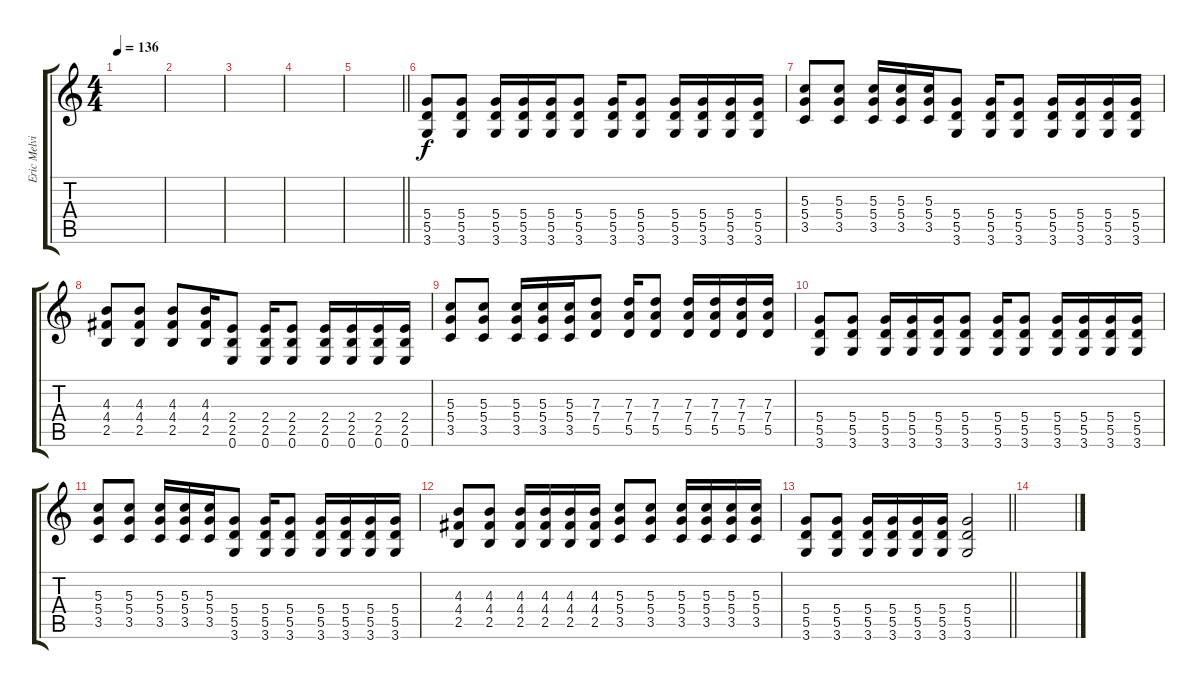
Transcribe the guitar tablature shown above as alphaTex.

\track ("Eric Melvin" "Eric Melvi") {instrument acousticguitarsteel}
\staff {score tabs}
\tuning (E4 B3 G3 D3 A2 E2) {hide}
\ts (4 4)
\tempo 136
\clef g2
\ks c
|
|
|
|
\barLineRight lightlight
|
\section ("" "")
(5.4 5.5 3.6).8{volume 10} (5.4 5.5 3.6).8 (5.4 5.5 3.6).16 (5.4 5.5 3.6).16 (5.4 5.5 3.6).16 (5.4 5.5 3.6).8 (5.4 5.5 3.6).16 (5.4 5.5 3.6).8 (5.4 5.5 3.6).16 (5.4 5.5 3.6).16 (5.4 5.5 3.6).16 (5.4 5.5 3.6).16 |
(5.3 5.4 3.5).8 (5.3 5.4 3.5).8 (5.3 5.4 3.5).16 (5.3 5.4 3.5).16 (5.3 5.4 3.5).16 (5.4 5.5 3.6).8 (5.4 5.5 3.6).16 (5.4 5.5 3.6).8 (5.4 5.5 3.6).16 (5.4 5.5 3.6).16 (5.4 5.5 3.6).16 (5.4 5.5 3.6).16 |
(4.3 4.4 2.5).8 (4.3 4.4 2.5).8 (4.3 4.4 2.5).8 (4.3 4.4 2.5).16 (2.4 2.5 0.6).8 (2.4 2.5 0.6).16 (2.4 2.5 0.6).8 (2.4 2.5 0.6).16 (2.4 2.5 0.6).16 (2.4 2.5 0.6).16 (2.4 2.5 0.6).16 |
(5.3 5.4 3.5).8 (5.3 5.4 3.5).8 (5.3 5.4 3.5).16 (5.3 5.4 3.5).16 (5.3 5.4 3.5).16 (7.3 7.4 5.5).8 (7.3 7.4 5.5).16 (7.3 7.4 5.5).8 (7.3 7.4 5.5).16 (7.3 7.4 5.5).16 (7.3 7.4 5.5).16 (7.3 7.4 5.5).16 |
(5.4 5.5 3.6).8 (5.4 5.5 3.6).8 (5.4 5.5 3.6).16 (5.4 5.5 3.6).16 (5.4 5.5 3.6).16 (5.4 5.5 3.6).8 (5.4 5.5 3.6).16 (5.4 5.5 3.6).8 (5.4 5.5 3.6).16 (5.4 5.5 3.6).16 (5.4 5.5 3.6).16 (5.4 5.5 3.6).16 |
(5.3 5.4 3.5).8 (5.3 5.4 3.5).8 (5.3 5.4 3.5).16 (5.3 5.4 3.5).16 (5.3 5.4 3.5).16 (5.4 5.5 3.6).8 (5.4 5.5 3.6).16 (5.4 5.5 3.6).8 (5.4 5.5 3.6).16 (5.4 5.5 3.6).16 (5.4 5.5 3.6).16 (5.4 5.5 3.6).16 |
(4.3 4.4 2.5).8 (4.3 4.4 2.5).8 (4.3 4.4 2.5).16 (4.3 4.4 2.5).16 (4.3 4.4 2.5).16 (4.3 4.4 2.5).16 (5.3 5.4 3.5).8 (5.3 5.4 3.5).8 (5.3 5.4 3.5).16 (5.3 5.4 3.5).16 (5.3 5.4 3.5).16 (5.3 5.4 3.5).16 |
\barLineRight lightlight
(5.4 5.5 3.6).8 (5.4 5.5 3.6).8 (5.4 5.5 3.6).16 (5.4 5.5 3.6).16 (5.4 5.5 3.6).16 (5.4 5.5 3.6).16 (5.4 5.5 3.6).2{volume 0} |
\section ("" "")
